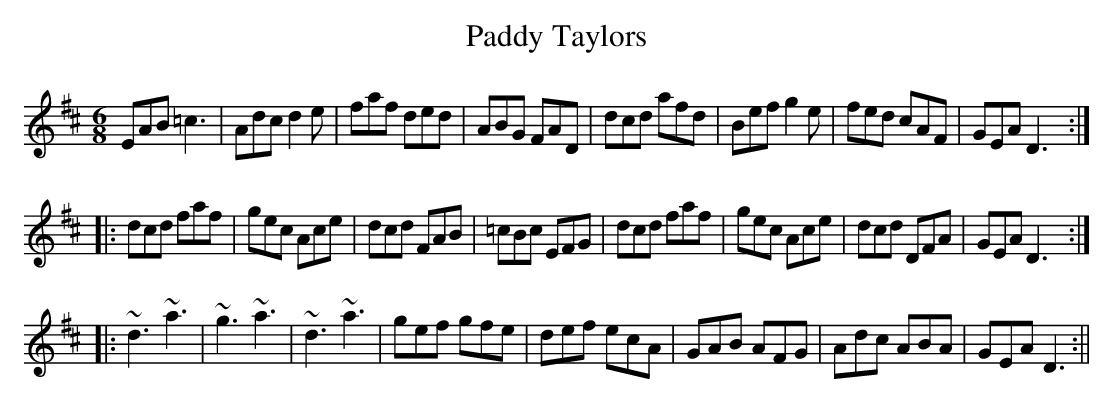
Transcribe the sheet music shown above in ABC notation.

X:1
T:Paddy Taylors
M:6/8
K:D
EAB =c3 | Adc d2e | faf ded | ABG FAD | dcd afd | Bef g2e | fed cAF | GEA D3 :|
|:dcd faf | gec Ace | dcd FAB | =cBc EFG | dcd faf | gec Ace | dcd DFA | GEA D3 :|
|:~d3 ~a3 | ~g3 ~a3 |~d3 ~a3 | gef gfe | def ecA | GAB AFG | Adc ABA | GEA D3 :||
